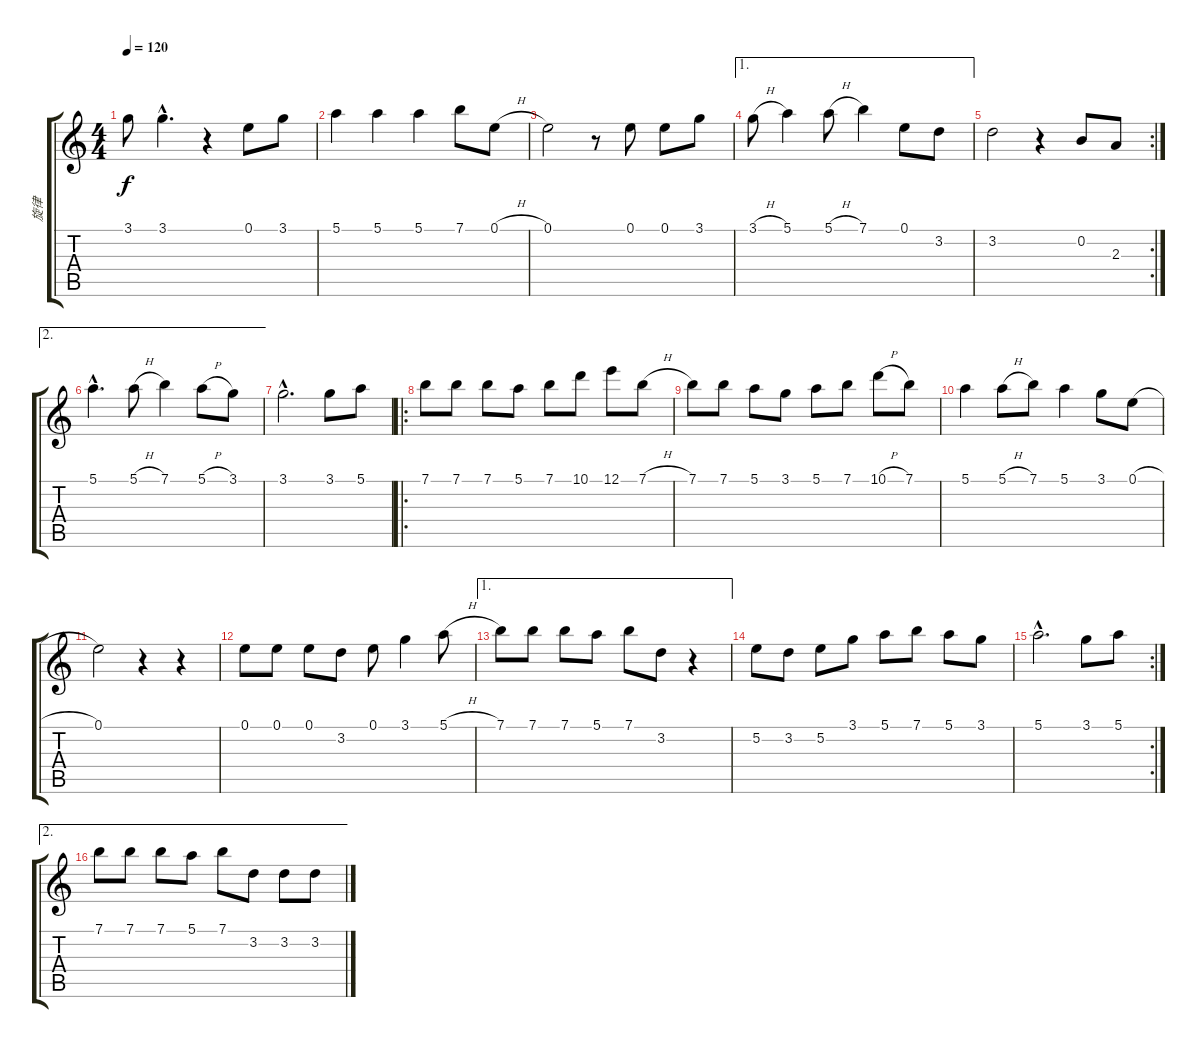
\track ("旋律" "旋律") {instrument acousticguitarnylon}
\staff {score tabs}
\tuning (E4 B3 G3 D3 A2 E2) {hide}
\ts (4 4)
\tempo 120
\clef g2
\ks c
3.1.8{dy f} 3.1{hac}.4{d} r.4 0.1.8 3.1.8 |
5.1.4 5.1.4 5.1.4 7.1.8 0.1{h}.8 |
0.1.2 r.8 0.1.8 0.1.8 3.1.8 |
\ae 1
3.1{h}.8 5.1.4 5.1{h}.8 7.1.4 0.1.8 3.2.8 |
\rc 2
3.2.2 r.4 0.2.8 2.3.8 |
\ae 2
5.1{hac}.4{d} 5.1{h}.8 7.1.4 5.1{h}.8 3.1.8 |
3.1{hac}.2{d} 3.1.8 5.1.8 |
\ro
7.1.8 7.1.8 7.1.8 5.1.8 7.1.8 10.1.8 12.1.8 7.1{h}.8 |
7.1.8 7.1.8 5.1.8 3.1.8 5.1.8 7.1.8 10.1{h}.8 7.1.8 |
5.1.4 5.1{h}.8 7.1.8 5.1.4 3.1.8 0.1{h}.8 |
0.1.2 r.4 r.4 |
0.1.8 0.1.8 0.1.8 3.2.8 0.1.8 3.1.4 5.1{h}.8 |
\ae 1
7.1.8 7.1.8 7.1.8 5.1.8 7.1.8 3.2.8 r.4 |
5.2.8 3.2.8 5.2.8 3.1.8 5.1.8 7.1.8 5.1.8 3.1.8 |
\rc 2
5.1{hac}.2{d} 3.1.8 5.1.8 |
\ae 2
7.1.8 7.1.8 7.1.8 5.1.8 7.1.8 3.2.8 3.2.8 3.2.8
